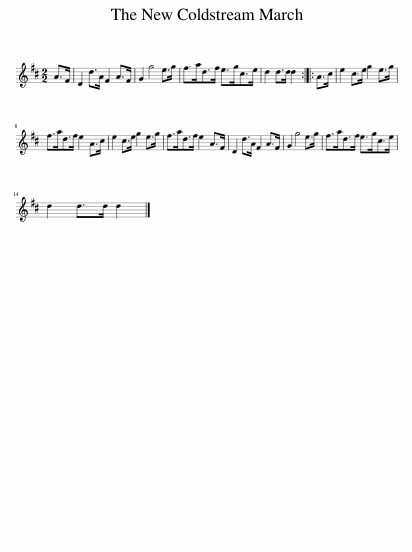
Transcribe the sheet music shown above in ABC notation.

X:1
L:1/8
M:2/2
I:linebreak $
K:D
V:1 treble
V:1
 A>F | D2 d>A F2 A>F | G2 g4 e>g | f>ad>f e>gc>e | d2 d>d d2 :: %5
 A>c | e2 c>e g2 e>g |$ f>ad>f e2 A>c | e2 c>e g2 e>g | f>ad>f e2 A>F | %10
 D2 d>A F2 A>F | G2 g4 e>g | f>ad>f e>gc>e |$ d2 d>d d2 |] %14
